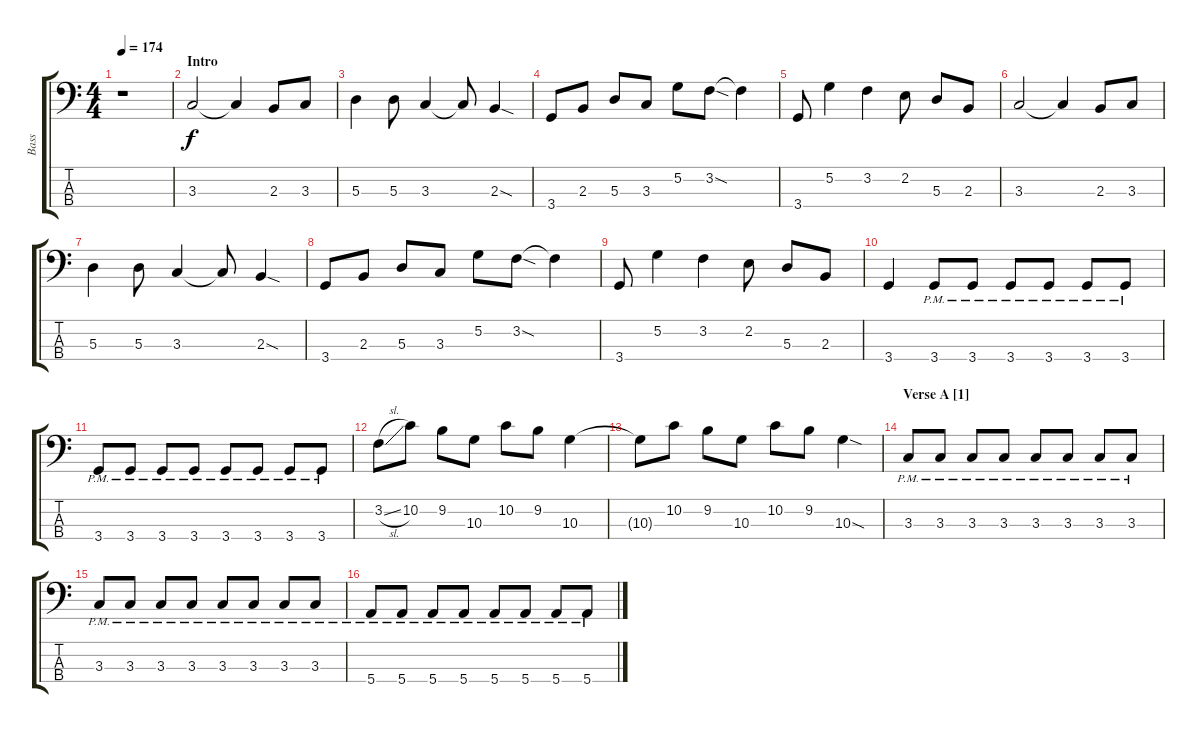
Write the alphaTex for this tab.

\track ("Bass" "Bass") {instrument electricbasspick}
\staff {score tabs}
\tuning (G2 D2 A1 E1) {hide}
\ts (4 4)
\tempo 174
\clef f4
\ks c
r.1{dy f instrument electricbasspick} |
\section ("" "Intro")
3.3.2 3.3{t}.4 2.3.8 3.3.8 |
5.3.4 5.3.8 3.3.4 3.3{t}.8 2.3{sod}.4 |
3.4.8 2.3.8 5.3.8 3.3.8 5.2.8 3.2{sod}.8 3.2{t}.4 |
3.4.8 5.2.4 3.2.4 2.2.8 5.3.8 2.3.8 |
3.3.2 3.3{t}.4 2.3.8 3.3.8 |
5.3.4 5.3.8 3.3.4 3.3{t}.8 2.3{sod}.4 |
3.4.8 2.3.8 5.3.8 3.3.8 5.2.8 3.2{sod}.8 3.2{t}.4 |
3.4.8 5.2.4 3.2.4 2.2.8 5.3.8 2.3.8 |
3.4.4 3.4{pm}.8 3.4{pm}.8 3.4{pm}.8 3.4{pm}.8 3.4{pm}.8 3.4{pm}.8 |
3.4{pm}.8 3.4{pm}.8 3.4{pm}.8 3.4{pm}.8 3.4{pm}.8 3.4{pm}.8 3.4{pm}.8 3.4{pm}.8 |
3.2{sl}.8 10.2.8 9.2.8 10.3.8 10.2.8 9.2.8 10.3.4 |
10.3{t}.8 10.2.8 9.2.8 10.3.8 10.2.8 9.2.8 10.3{sod}.4 |
\section ("" "Verse A [1]")
3.3{pm}.8 3.3{pm}.8 3.3{pm}.8 3.3{pm}.8 3.3{pm}.8 3.3{pm}.8 3.3{pm}.8 3.3{pm}.8 |
3.3{pm}.8 3.3{pm}.8 3.3{pm}.8 3.3{pm}.8 3.3{pm}.8 3.3{pm}.8 3.3{pm}.8 3.3{pm}.8 |
5.4{pm}.8 5.4{pm}.8 5.4{pm}.8 5.4{pm}.8 5.4{pm}.8 5.4{pm}.8 5.4{pm}.8 5.4{pm}.8
